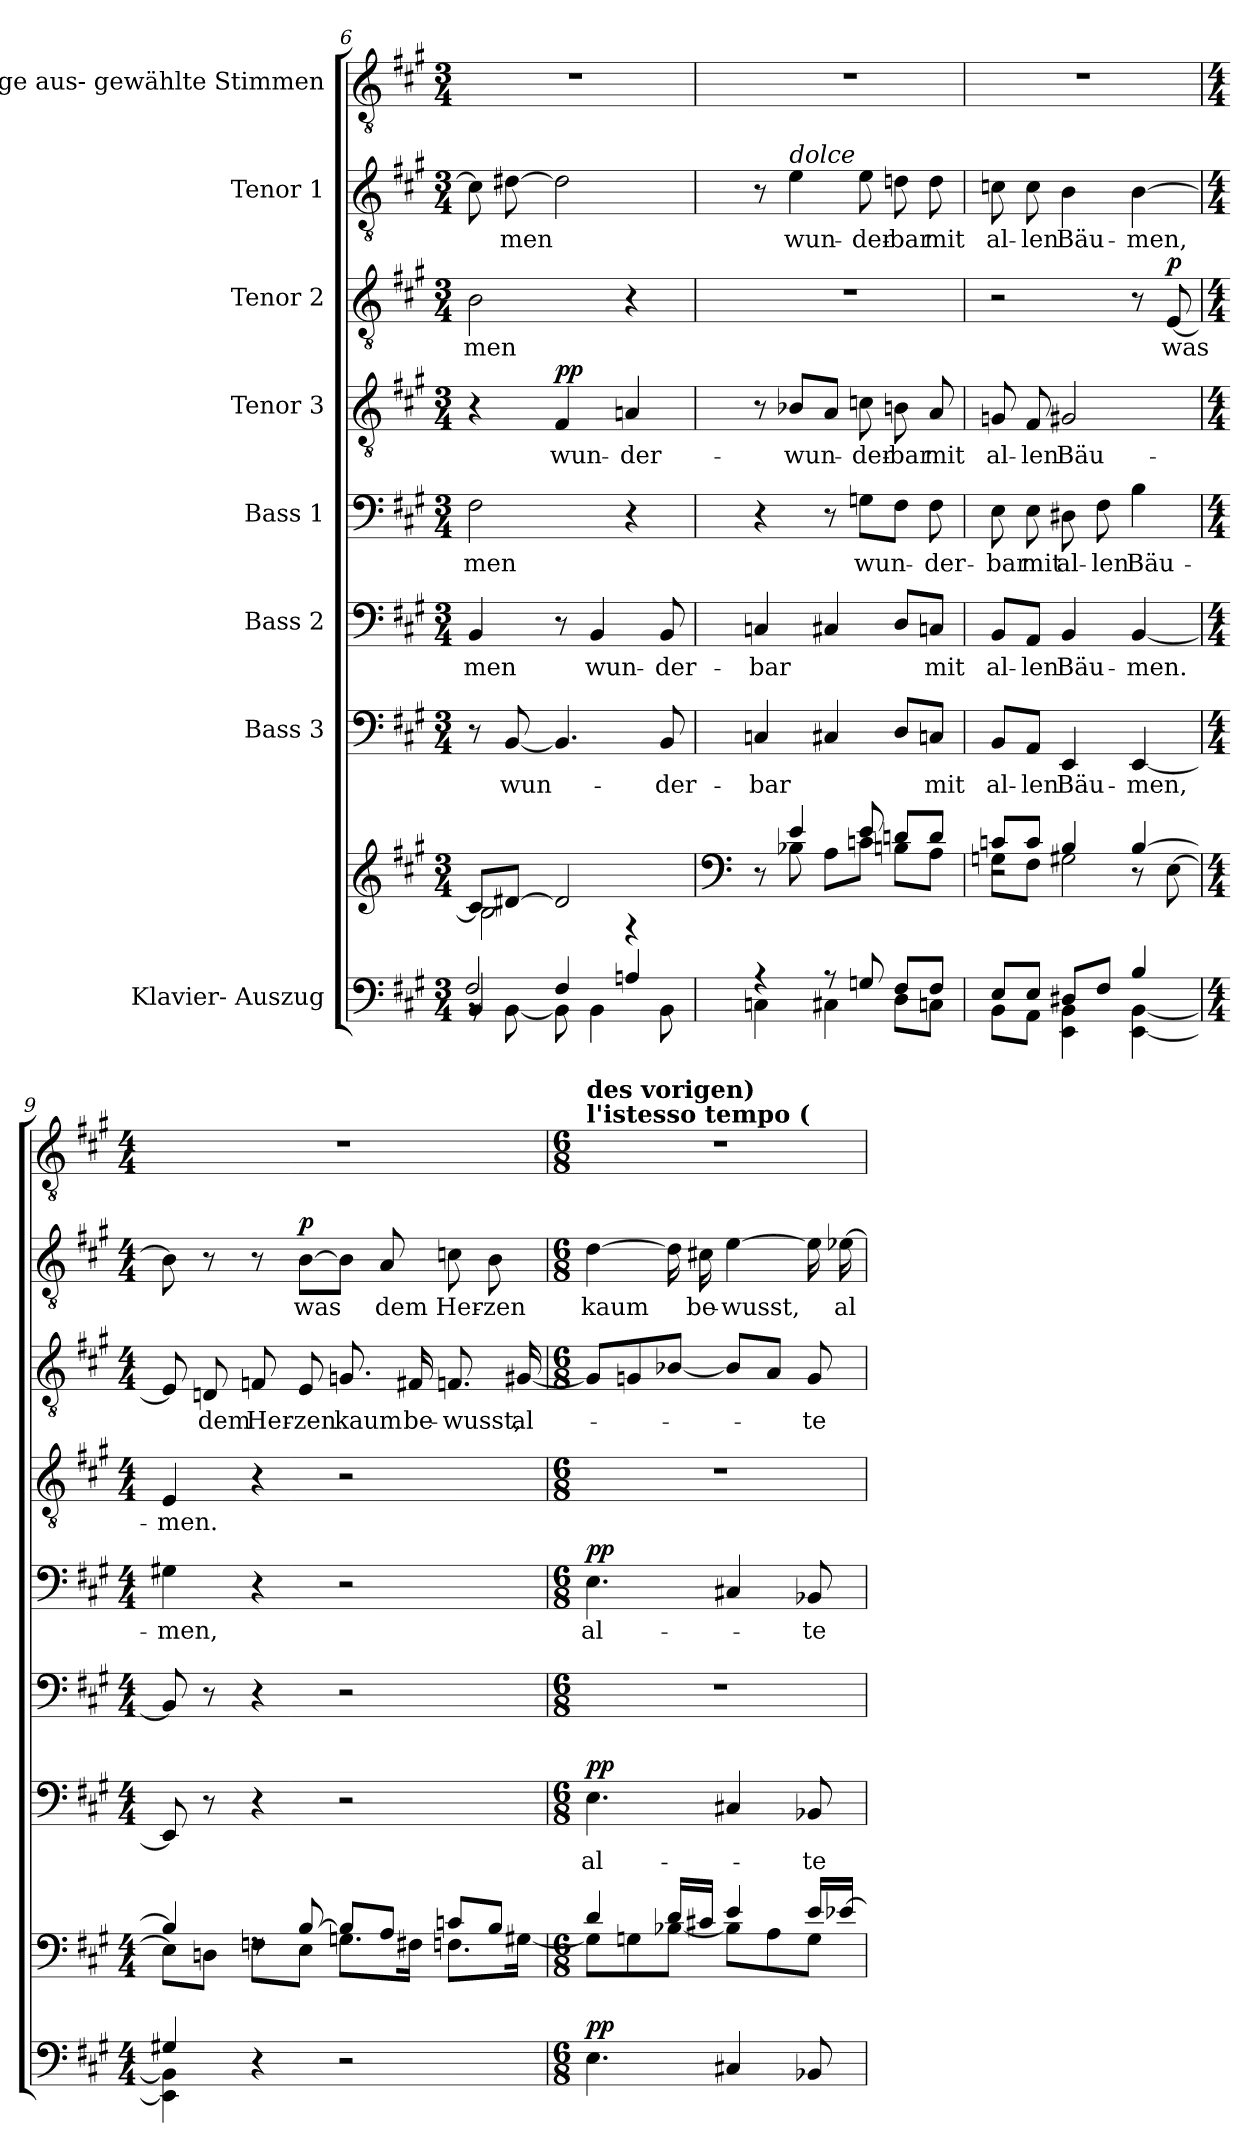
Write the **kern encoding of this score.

**kern	**kern	**dynam	**kern	**text	**dynam	**kern	**text	**kern	**text	**dynam	**kern	**text	**dynam	**kern	**text	**dynam	**kern	**text	**dynam	**kern
*part8	*part8	*part8	*part7	*part7	*part7	*part6	*part6	*part5	*part5	*part5	*part4	*part4	*part4	*part3	*part3	*part3	*part2	*part2	*part2	*part1
*staff9	*staff8	*staff8/9	*staff7	*staff7	*staff7	*staff6	*staff6	*staff5	*staff5	*staff5	*staff4	*staff4	*staff4	*staff3	*staff3	*staff3	*staff2	*staff2	*staff2	*staff1
*I"Klavier- Auszug	*	*	*I"Bass 3	*	*	*I"Bass 2	*	*I"Bass 1	*	*	*I"Tenor 3	*	*	*I"Tenor 2	*	*	*I"Tenor 1	*	*	*I"einige aus- gewählte Stimmen
*clefF4	*clefG2	*	*clefF4	*	*	*clefF4	*	*clefF4	*	*	*clefGv2	*	*	*clefGv2	*	*	*clefGv2	*	*	*clefGv2
*k[f#c#g#]	*k[f#c#g#]	*	*k[f#c#g#]	*	*	*k[f#c#g#]	*	*k[f#c#g#]	*	*	*k[f#c#g#]	*	*	*k[f#c#g#]	*	*	*k[f#c#g#]	*	*	*k[f#c#g#]
*M3/4	*M3/4	*	*M3/4	*	*	*M3/4	*	*M3/4	*	*	*M3/4	*	*	*M3/4	*	*	*M3/4	*	*	*M3/4
=6	=6	=6	=6	=6	=6	=6	=6	=6	=6	=6	=6	=6	=6	=6	=6	=6	=6	=6	=6	=6
*^	*^	*	*	*	*	*	*	*	*	*	*	*	*	*	*	*	*	*	*	*
*	*^	*	*	*	*	*	*	*	*	*	*	*	*	*	*	*	*	*	*	*	*	*
!	!	!	!	!	!	!	!	!	!	!LO:LY:b	!	!LO:LY:b	!	!	!	!	!	!LO:LY:b	!	!	!	!	!
4BB/	8rBB	2F#/	8c#/L]	2B\	.	8r	.	.	4BB/	-men	2F#\	-men	.	4r	.	.	2B\	-men	.	8c#\]	.	.	2.r
!	!	!	!	!	!	!	!LO:LY:b	!	!	!	!	!	!	!	!	!	!	!	!	!	!LO:LY:b	!	!
.	[8BB\	.	[8d#X/J	.	.	[8BB/	wun-	.	.	.	.	.	.	.	.	.	.	.	.	[8d#X\	-men	.	.
!	!	!	!	!	!	!	!	!	!	!	!	!	!	!	!LO:LY:b	!LO:DY:a	!	!	!	!	!	!	!
4F#/	8BB\]	.	2d#/]	.	.	4.BB/]	.	.	8r	.	.	.	.	4F#/	-wun-	pp	.	.	.	2d#\]	.	.	.
!	!	!	!	!	!	!	!	!	!	!LO:LY:b	!	!	!	!	!	!	!	!	!	!	!	!	!
.	4BB\	.	.	.	.	.	.	.	4BB/	wun-	.	.	.	.	.	.	.	.	.	.	.	.	.
!	!	!	!	!	!	!	!	!	!	!	!	!	!	!	!LO:LY:b	!	!	!	!	!	!	!	!
4An/	.	4ryy	.	4r	.	.	.	.	.	.	4r	.	.	4An/	-der -	.	4r	.	.	.	.	.	.
!	!	!	!	!	!	!	!LO:LY:b	!	!	!LO:LY:b	!	!	!	!	!	!	!	!	!	!	!	!	!
.	8BB\	.	.	.	.	8BB/	-der-	.	8BB/	-der-	.	.	.	.	.	.	.	.	.	.	.	.	.
*v	*v	*v	*	*	*	*	*	*	*	*	*	*	*	*	*	*	*	*	*	*	*	*	*
!!LO:PB:g=z
=7	=7	=7	=7	=7	=7	=7	=7	=7	=7	=7	=7	=7	=7	=7	=7	=7	=7	=7	=7	=7	=7
*	*clefF4	*	*	*	*	*	*	*	*	*	*	*	*	*	*	*	*	*	*	*	*
*^	*	*	*	*	*	*	*	*	*	*	*	*	*	*	*	*	*	*	*	*	*
!	!	!	!	!	!	!LO:LY:b	!	!	!LO:LY:b	!	!	!	!	!	!	!	!	!	!	!	!	!
4r	4Cn\	8r	8ryy	.	4Cn/	-bar	.	4Cn/	-bar	4r	.	.	8r	.	.	2.r	.	.	8r	.	.	2.r
!	!	!	!	!	!	!	!	!	!	!	!	!	!	!	!	!	!	!	!LO:TX:a:i:t=dolce	!	!	!
!	!	!	!	!	!	!	!	!	!	!	!	!	!	!LO:LY:b	!	!	!	!	!	!LO:LY:b	!	!
.	.	4e/	8B-X\	.	.	.	.	.	.	.	.	.	8B-X/L	wun-	.	.	.	.	4e\	wun-	.	.
8r	4C#X\	.	8A\L	.	4C#X/	.	.	4C#X/	.	8r	.	.	8A/J	.	.	.	.	.	.	.	.	.
!	!	!	!	!	!	!	!	!	!	!	!LO:LY:b	!	!	!LO:LY:b	!	!	!	!	!	!LO:LY:b	!	!
8Gn/	.	8e/	8cn\J	.	.	.	.	.	.	8Gn\L	wun-	.	8cn\	-der-	.	.	.	.	8e\	-der-	.	.
!	!	!	!	!	!	!	!	!	!	!	!	!	!	!LO:LY:b	!	!	!	!	!	!LO:LY:b	!	!
8F#/L	8D\L	8dn/L	8Bn\L	.	8D/L	.	.	8D/L	.	8F#\J	.	.	8Bn\	-bar	.	.	.	.	8dn\	-bar	.	.
!	!	!	!	!	!	!LO:LY:b	!	!	!LO:LY:b	!	!LO:LY:b	!	!	!LO:LY:b	!	!	!	!	!	!LO:LY:b	!	!
8F#/J	8Cn\J	8d/J	8A\J	.	8Cn/J	mit	.	8Cn/J	mit	8F#\	-der-	.	8A/	mit	.	.	.	.	8d\	mit	.	.
=8	=8	=8	=8	=8	=8	=8	=8	=8	=8	=8	=8	=8	=8	=8	=8	=8	=8	=8	=8	=8	=8	=8
*	*	*	*^	*	*	*	*	*	*	*	*	*	*	*	*	*	*	*	*	*	*	*
!	!	!	!	!	!	!	!LO:LY:b	!	!	!LO:LY:b	!	!LO:LY:b	!	!	!LO:LY:b	!	!	!	!	!	!LO:LY:b	!	!
8E/L	8BB\L	8cn/L	8Gn\L	2r	.	8BB/L	al-	.	8BB/L	al-	8E\	-bar	.	8Gn/	al-	.	2r	.	.	8cn\	al-	.	2.r
!	!	!	!	!	!	!	!LO:LY:b	!	!	!LO:LY:b	!	!LO:LY:b	!	!	!LO:LY:b	!	!	!	!	!	!LO:LY:b	!	!
8E/J	8AA\J	8c/J	8F#\J	.	.	8AA/J	-len	.	8AA/J	-len	8E\	mit	.	8F#/	-len	.	.	.	.	8c\	-len	.	.
!	!	!	!	!	!	!	!LO:LY:b	!	!	!LO:LY:b	!	!LO:LY:b	!	!	!LO:LY:b	!	!	!	!	!	!LO:LY:b	!	!
8D#X/L	4EE\ 4BB\	4B/	2G#X\	.	.	4EE/	Bäu-	.	4BB/	Bäu-	8D#X\	al-	.	2G#X/	Bäu-	.	.	.	.	4B\	Bäu-	.	.
!	!	!	!	!	!	!	!	!	!	!	!	!LO:LY:b	!	!	!	!	!	!	!	!	!	!	!
8F#/J	.	.	.	.	.	.	.	.	.	.	8F#\	-len	.	.	.	.	.	.	.	.	.	.	.
!	!	!	!	!	!	!	!LO:LY:b	!	!	!LO:LY:b	!	!LO:LY:b	!	!	!	!	!	!	!	!	!LO:LY:b	!	!
4B/	[4EE\ [4BB\	[4B/	.	8r	.	[4EE/	-men,	.	[4BB/	-men.	4B\	Bäu-	.	.	.	.	8r	.	.	[4B\	-men,	.	.
!	!	!	!	!	!	!	!	!	!	!	!	!	!	!	!	!	!	!LO:LY:b	!LO:DY:a	!	!	!	!
.	.	.	.	[8E\	.	.	.	.	.	.	.	.	.	.	.	.	[8E/	was	p	.	.	.	.
*	*	*v	*v	*v	*	*	*	*	*	*	*	*	*	*	*	*	*	*	*	*	*	*	*
=9	=9	=9	=9	=9	=9	=9	=9	=9	=9	=9	=9	=9	=9	=9	=9	=9	=9	=9	=9	=9	=9
*M4/4	*	*M4/4	*	*M4/4	*	*	*M4/4	*	*M4/4	*	*	*M4/4	*	*	*M4/4	*	*	*M4/4	*	*	*M4/4
*	*	*^	*	*	*	*	*	*	*	*	*	*	*	*	*	*	*	*	*	*	*
*	*	*	*^	*	*	*	*	*	*	*	*	*	*	*	*	*	*	*	*	*	*	*
!	!	!	!	!	!	!	!	!	!	!	!	!LO:LY:b	!	!	!LO:LY:b	!	!	!	!	!	!	!	!
*	*	*	*v	*v	*	*	*	*	*	*	*	*	*	*	*	*	*	*	*	*	*	*	*
4G#X/	4EE\] 4BB\]	4B/]	8E\L]	.	8EE/]	.	.	8BB/]	.	4G#X\	-men,	.	4E/	-men.	.	8E/]	.	.	8B\]	.	.	1r
!	!	!	!	!	!	!	!	!	!	!	!	!	!	!	!	!	!LO:LY:b	!	!	!	!	!
.	.	.	8Dn\J	.	8r	.	.	8r	.	.	.	.	.	.	.	8Dn/	dem	.	8r	.	.	.
!	!	!	!	!	!	!	!	!	!	!	!	!	!	!	!	!	!LO:LY:b	!	!	!	!	!
4r	4ryy	8rF	8Fn\L	.	4r	.	.	4r	.	4r	.	.	4r	.	.	8Fn/	Her-	.	8r	.	.	.
!	!	!	!	!	!	!	!	!	!	!	!	!	!	!	!	!	!LO:LY:b	!	!	!LO:LY:b	!LO:DY:a	!
.	.	[8B/	8E\J	.	.	.	.	.	.	.	.	.	.	.	.	8E/	-zen	.	[8B\L	was	p	.
!	!	!	!	!	!	!	!	!	!	!	!	!	!	!	!	!	!LO:LY:b	!	!	!	!	!
2r	2ryy	8B/L]	8.Gn\L	.	2r	.	.	2r	.	2r	.	.	2r	.	.	8.Gn/	kaum	.	8B\J]	.	.	.
!	!	!	!	!	!	!	!	!	!	!	!	!	!	!	!	!	!	!	!	!LO:LY:b	!	!
.	.	8A/J	.	.	.	.	.	.	.	.	.	.	.	.	.	.	.	.	8A/	dem	.	.
!	!	!	!	!	!	!	!	!	!	!	!	!	!	!	!	!	!LO:LY:b	!	!	!	!	!
.	.	.	16F#X\Jk	.	.	.	.	.	.	.	.	.	.	.	.	16F#X/	be-	.	.	.	.	.
!	!	!	!	!	!	!	!	!	!	!	!	!	!	!	!	!	!LO:LY:b	!	!	!LO:LY:b	!	!
.	.	8cn/L	8.Fn\L	.	.	.	.	.	.	.	.	.	.	.	.	8.Fn/	-wusst,	.	8cn\	Her-	.	.
!	!	!	!	!	!	!	!	!	!	!	!	!	!	!	!	!	!	!	!	!LO:LY:b	!	!
.	.	8B/J	.	.	.	.	.	.	.	.	.	.	.	.	.	.	.	.	8B\	-zen	.	.
!	!	!	!	!	!	!	!	!	!	!	!	!	!	!	!	!	!LO:LY:b	!	!	!	!	!
.	.	.	[16G#X\Jk	.	.	.	.	.	.	.	.	.	.	.	.	[16G#X/	al-	.	.	.	.	.
*v	*v	*	*	*	*	*	*	*	*	*	*	*	*	*	*	*	*	*	*	*	*	*
!!LO:LB:g=z
=10	=10	=10	=10	=10	=10	=10	=10	=10	=10	=10	=10	=10	=10	=10	=10	=10	=10	=10	=10	=10	=10
*M6/8	*M6/8	*	*	*M6/8	*	*	*M6/8	*	*M6/8	*	*	*M6/8	*	*	*M6/8	*	*	*M6/8	*	*	*M6/8
!	!	!	!	!	!	!	!	!	!	!	!	!	!	!	!	!	!	!	!	!	!LO:TX:a:B:t=l'istesso tempo (
!	!	!	!	!	!	!	!	!	!	!	!	!	!	!	!	!	!	!	!	!	!LO:TX:a:B:t=des vorigen)
!	!	!	!LO:DY:a=2	!	!LO:LY:b	!LO:DY:a	!	!	!	!LO:LY:b	!LO:DY:a	!	!	!	!	!	!	!	!LO:LY:b	!	!
4.E\	4d/	8G#\L]	pp	4.E\	al-	pp	2.r	.	4.E\	al-	pp	2.r	.	.	8G#/L]	.	.	[4d\	kaum	.	2.r
.	.	8Gn\	.	.	.	.	.	.	.	.	.	.	.	.	8Gn/	.	.	.	.	.	.
.	16d/LL	[8B-X\J	.	.	.	.	.	.	.	.	.	.	.	.	[8B-X/J	.	.	16d\]	.	.	.
!	!	!	!	!	!	!	!	!	!	!	!	!	!	!	!	!	!	!	!LO:LY:b	!	!
.	16c#X/JJ	.	.	.	.	.	.	.	.	.	.	.	.	.	.	.	.	16c#X\	be-	.	.
!	!	!	!	!	!	!	!	!	!	!	!	!	!	!	!	!	!	!	!LO:LY:b	!	!
4C#X/	4e/	8B-\L]	.	4C#X/	.	.	.	.	4C#X/	.	.	.	.	.	8B-/L]	.	.	[4e\	-wusst,	.	.
.	.	8A\	.	.	.	.	.	.	.	.	.	.	.	.	8A/J	.	.	.	.	.	.
!	!	!	!	!	!LO:LY:b	!	!	!	!	!LO:LY:b	!	!	!	!	!	!LO:LY:b	!	!	!	!	!
8BB-X/	16e/LL	8G\J	.	8BB-X/	-te	.	.	.	8BB-X/	-te	.	.	.	.	8G/	-te	.	16e\]	.	.	.
!	!	!	!	!	!	!	!	!	!	!	!	!	!	!	!	!	!	!	!LO:LY:b	!	!
.	[16e-X/JJ	.	.	.	.	.	.	.	.	.	.	.	.	.	.	.	.	[16e-X\	al-	.	.
*	*v	*v	*	*	*	*	*	*	*	*	*	*	*	*	*	*	*	*	*	*	*
=	=	=	=	=	=	=	=	=	=	=	=	=	=	=	=	=	=	=	=	=
*-	*-	*-	*-	*-	*-	*-	*-	*-	*-	*-	*-	*-	*-	*-	*-	*-	*-	*-	*-	*-
